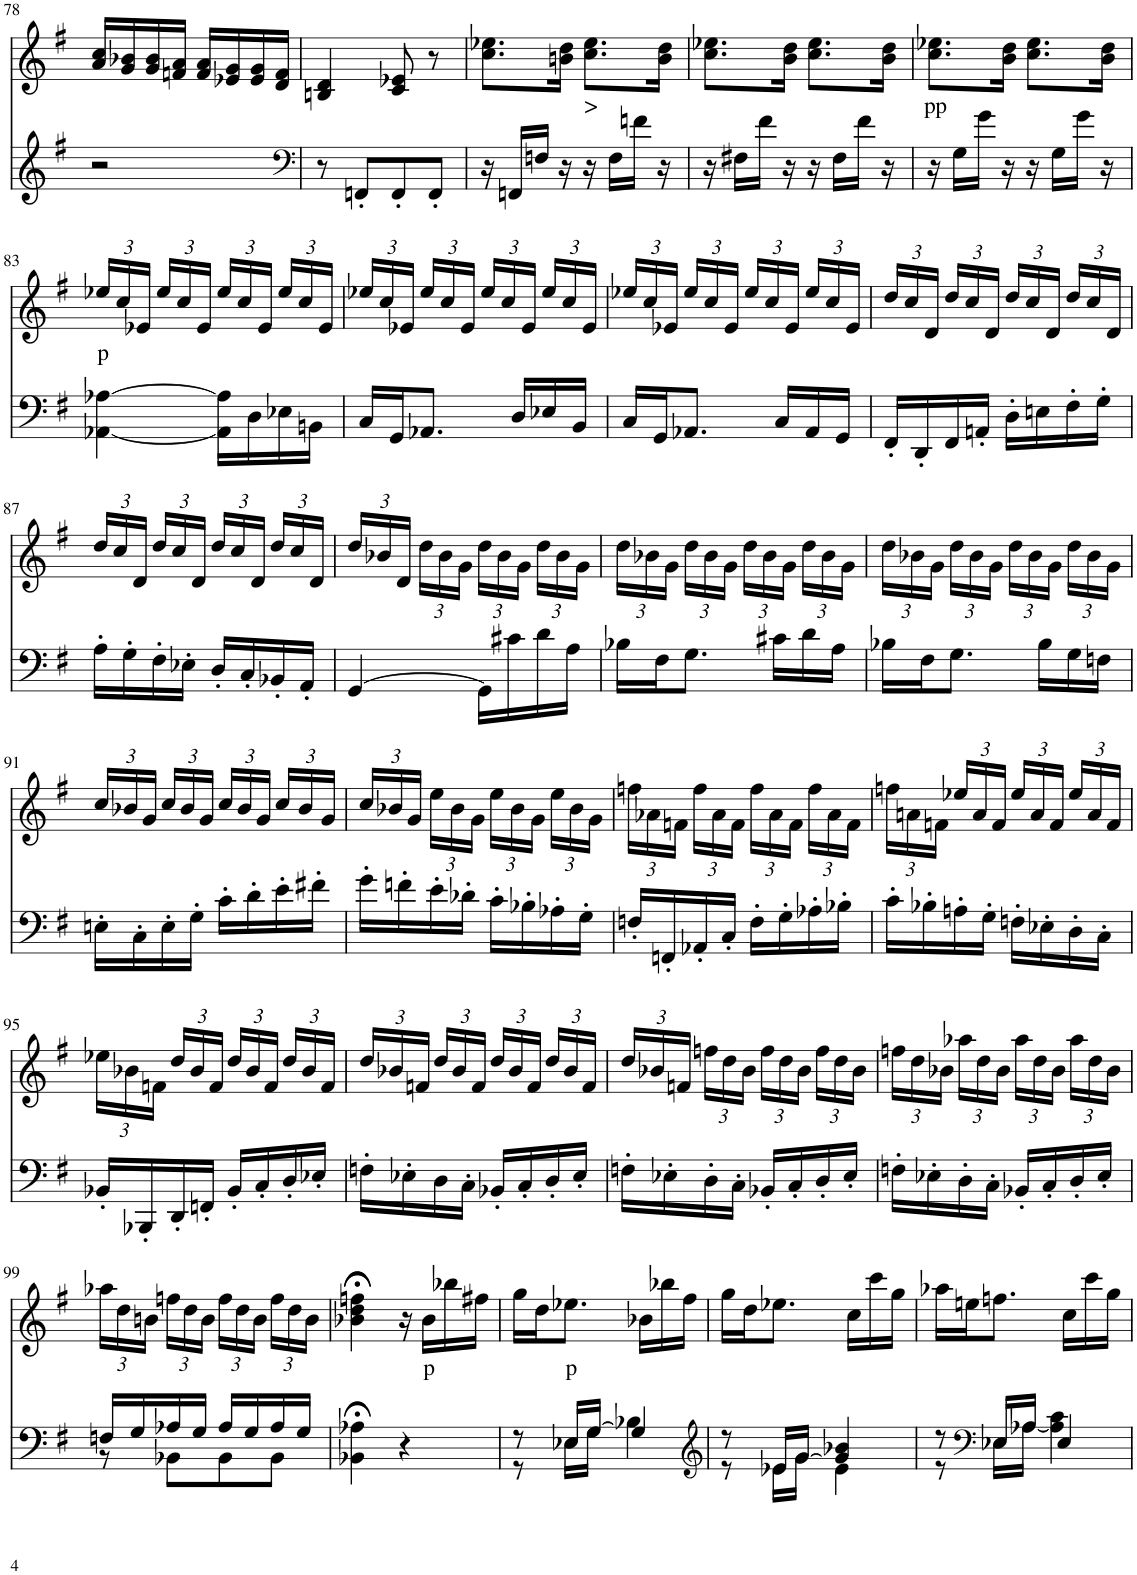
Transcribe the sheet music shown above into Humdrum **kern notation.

**kern	**kern	**text
*part2	*part1	*part1
*staff2	*staff1	*staff1
*I"Piano	*I"Piano	*
*I'Pno	*I'Pno	*
!!LO:PB:g=z
*clefG2	*clefG2	*
*k[f#]	*k[f#]	*
*G:	*G:	*
*M2/4	*M2/4	*
=78	=78	=78
2r	16a/ 16cc/LL	.
.	16g/ 16b-X/	.
.	16g/ 16b-/	.
.	16fn/ 16a/JJ	.
.	16f/ 16a/LL	.
.	16e-X/ 16g/	.
.	16e-/ 16g/	.
.	16d/ 16f/JJ	.
=79	=79	=79
*clefF4	*	*
8r	4Bn/ 4d/	.
8FFn'/L	.	.
8FF'/	8c/ 8e-X/	.
8FF'/J	8r	.
=80	=80	=80
16r	8.cc\ 8.ee-X\L	.
16FFn/LL	.	.
16Fn/JJ	.	.
16r	16bn\ 16dd\Jk	.
!	!	!LO:LY:b
16r	8.cc\ 8.ee-\L	>
16F\LL	.	.
16fn\JJ	.	.
16r	16b\ 16dd\Jk	.
=81	=81	=81
16r	8.cc\ 8.ee-X\L	.
16F#X\LL	.	.
16f#\JJ	.	.
16r	16b\ 16dd\Jk	.
16r	8.cc\ 8.ee-\L	.
16F#\LL	.	.
16f#\JJ	.	.
16r	16b\ 16dd\Jk	.
=82	=82	=82
!	!	!LO:LY:b
16r	8.cc\ 8.ee-X\L	pp
16G\LL	.	.
16g\JJ	.	.
16r	16b\ 16dd\Jk	.
16r	8.cc\ 8.ee-\L	.
16G\LL	.	.
16g\JJ	.	.
16r	16b\ 16dd\Jk	.
!!LO:LB:g=z
=83	=83	=83
*	*Xbrackettup	*
!	!	!LO:LY:b
[4AA-X\ [4A-X\	24ee-X/LL	p
.	24cc/	.
.	24e-X/JJ	.
.	24ee-/LL	.
.	24cc/	.
.	24e-/JJ	.
16AA-\] 16A-\]LL	24ee-/LL	.
.	24cc/	.
16D\	.	.
.	24e-/JJ	.
16E-X\	24ee-/LL	.
.	24cc/	.
16BBn\JJ	.	.
.	24e-/JJ	.
=84	=84	=84
16C/LL	24ee-X/LL	.
.	24cc/	.
16GG/J	.	.
.	24e-X/JJ	.
8.AA-X/J	24ee-/LL	.
.	24cc/	.
.	24e-/JJ	.
.	24ee-/LL	.
.	24cc/	.
16D/LL	.	.
.	24e-/JJ	.
16E-X/	24ee-/LL	.
.	24cc/	.
16BB/JJ	.	.
.	24e-/JJ	.
=85	=85	=85
16C/LL	24ee-X/LL	.
.	24cc/	.
16GG/J	.	.
.	24e-X/JJ	.
8.AA-X/J	24ee-/LL	.
.	24cc/	.
.	24e-/JJ	.
.	24ee-/LL	.
.	24cc/	.
16C/LL	.	.
.	24e-/JJ	.
16AA-/	24ee-/LL	.
.	24cc/	.
16GG/JJ	.	.
.	24e-/JJ	.
=86	=86	=86
16FF#'/LL	24dd/LL	.
.	24cc/	.
16DD'/	.	.
.	24d/JJ	.
16FF#/	24dd/LL	.
.	24cc/	.
16AAn'/JJ	.	.
.	24d/JJ	.
16D'\LL	24dd/LL	.
.	24cc/	.
16En\	.	.
.	24d/JJ	.
16F#'\	24dd/LL	.
.	24cc/	.
16G'\JJ	.	.
.	24d/JJ	.
!!LO:LB:g=z
=87	=87	=87
16A'\LL	24dd/LL	.
.	24cc/	.
16G'\	.	.
.	24d/JJ	.
16F#'\	24dd/LL	.
.	24cc/	.
16E-X'\JJ	.	.
.	24d/JJ	.
16D'/LL	24dd/LL	.
.	24cc/	.
16C'/	.	.
.	24d/JJ	.
16BB-X'/	24dd/LL	.
.	24cc/	.
16AA'/JJ	.	.
.	24d/JJ	.
=88	=88	=88
[4GG/	24dd/LL	.
.	24b-X/	.
.	24d/JJ	.
.	24dd\LL	.
.	24b-\	.
.	24g\JJ	.
16GG\LL]	24dd\LL	.
.	24b-\	.
16c#X\	.	.
.	24g\JJ	.
16d\	24dd\LL	.
.	24b-\	.
16A\JJ	.	.
.	24g\JJ	.
=89	=89	=89
16B-X\LL	24dd\LL	.
.	24b-X\	.
16F#\J	.	.
.	24g\JJ	.
8.G\J	24dd\LL	.
.	24b-\	.
.	24g\JJ	.
.	24dd\LL	.
.	24b-\	.
16c#X\LL	.	.
.	24g\JJ	.
16d\	24dd\LL	.
.	24b-\	.
16A\JJ	.	.
.	24g\JJ	.
=90	=90	=90
16B-X\LL	24dd\LL	.
.	24b-X\	.
16F#\J	.	.
.	24g\JJ	.
8.G\J	24dd\LL	.
.	24b-\	.
.	24g\JJ	.
.	24dd\LL	.
.	24b-\	.
16B-\LL	.	.
.	24g\JJ	.
16G\	24dd\LL	.
.	24b-\	.
16Fn\JJ	.	.
.	24g\JJ	.
!!LO:LB:g=z
=91	=91	=91
16En'\LL	24cc/LL	.
.	24b-X/	.
16C'\	.	.
.	24g/JJ	.
16E'\	24cc/LL	.
.	24b-/	.
16G'\JJ	.	.
.	24g/JJ	.
16c'\LL	24cc/LL	.
.	24b-/	.
16d'\	.	.
.	24g/JJ	.
16e'\	24cc/LL	.
.	24b-/	.
16f#X'\JJ	.	.
.	24g/JJ	.
=92	=92	=92
16g'\LL	24cc/LL	.
.	24b-X/	.
16fn'\	.	.
.	24g/JJ	.
16e'\	24ee\LL	.
.	24b-\	.
16d-X'\JJ	.	.
.	24g\JJ	.
16c'\LL	24ee\LL	.
.	24b-\	.
16B-X'\	.	.
.	24g\JJ	.
16A-X'\	24ee\LL	.
.	24b-\	.
16G'\JJ	.	.
.	24g\JJ	.
=93	=93	=93
16Fn'/LL	24ffn\LL	.
.	24a-X\	.
16FFn'/	.	.
.	24fn\JJ	.
16AA-X'/	24ff\LL	.
.	24a-\	.
16C'/JJ	.	.
.	24f\JJ	.
16F'\LL	24ff\LL	.
.	24a-\	.
16G'\	.	.
.	24f\JJ	.
16A-X'\	24ff\LL	.
.	24a-\	.
16B-X'\JJ	.	.
.	24f\JJ	.
=94	=94	=94
16c'\LL	24ffn\LL	.
.	24an\	.
16B-X'\	.	.
.	24fn\JJ	.
16An'\	24ee-X/LL	.
.	24a/	.
16G'\JJ	.	.
.	24f/JJ	.
16Fn'\LL	24ee-/LL	.
.	24a/	.
16E-X'\	.	.
.	24f/JJ	.
16D'\	24ee-/LL	.
.	24a/	.
16C'\JJ	.	.
.	24f/JJ	.
!!LO:LB:g=z
=95	=95	=95
16BB-X'/LL	24ee-X\LL	.
.	24b-X\	.
16BBB-X'/	.	.
.	24fn\JJ	.
16DD'/	24dd/LL	.
.	24b-/	.
16FFn'/JJ	.	.
.	24f/JJ	.
16BB-'/LL	24dd/LL	.
.	24b-/	.
16C'/	.	.
.	24f/JJ	.
16D'/	24dd/LL	.
.	24b-/	.
16E-X'/JJ	.	.
.	24f/JJ	.
=96	=96	=96
16Fn'\LL	24dd/LL	.
.	24b-X/	.
16E-X'\	.	.
.	24fn/JJ	.
16D\	24dd/LL	.
.	24b-/	.
16C'\JJ	.	.
.	24f/JJ	.
16BB-X'/LL	24dd/LL	.
.	24b-/	.
16C'/	.	.
.	24f/JJ	.
16D'/	24dd/LL	.
.	24b-/	.
16E-'/JJ	.	.
.	24f/JJ	.
=97	=97	=97
16Fn'\LL	24dd/LL	.
.	24b-X/	.
16E-X'\	.	.
.	24fn/JJ	.
16D'\	24ffn\LL	.
.	24dd\	.
16C'\JJ	.	.
.	24b-\JJ	.
16BB-X'/LL	24ff\LL	.
.	24dd\	.
16C'/	.	.
.	24b-\JJ	.
16D'/	24ff\LL	.
.	24dd\	.
16E-'/JJ	.	.
.	24b-\JJ	.
=98	=98	=98
16Fn'\LL	24ffn\LL	.
.	24dd\	.
16E-X'\	.	.
.	24b-X\JJ	.
16D'\	24aa-X\LL	.
.	24dd\	.
16C'\JJ	.	.
.	24b-\JJ	.
16BB-X'/LL	24aa-\LL	.
.	24dd\	.
16C'/	.	.
.	24b-\JJ	.
16D'/	24aa-\LL	.
.	24dd\	.
16E-'/JJ	.	.
.	24b-\JJ	.
!!LO:LB:g=z
=99	=99	=99
*^	*	*
16Fn/LL	8r	24aa-X\LL	.
.	.	24dd\	.
16G/	.	.	.
.	.	24bn\JJ	.
16A-X/	8BB-X\L	24ffn\LL	.
.	.	24dd\	.
16G/JJ	.	.	.
.	.	24b\JJ	.
16A-/LL	8BB-\	24ff\LL	.
.	.	24dd\	.
16G/	.	.	.
.	.	24b\JJ	.
16A-/	8BB-\J	24ff\LL	.
.	.	24dd\	.
16G/JJ	.	.	.
.	.	24b\JJ	.
*v	*v	*	*
=100	=100	=100
4BB-X\;< 4A-X\;<	4b-X\;< 4dd\;< 4ffn\;<	.
4r	16r	.
!	!	!LO:LY:b
.	16b-\LL	p
.	16bb-X\	.
.	16ff#X\JJ	.
=101	=101	=101
*^	*	*
8r	8r	16gg\LL	.
.	.	16dd\J	.
!	!	!	!LO:LY:b
16E-X/LL	16E-\LL	8.ee-X\J	p
[16G/JJ	16G\JJ	.	.
4G/]	4B-X\	.	.
.	.	16b-X\LL	.
.	.	16bb-X\	.
.	.	16ff#\JJ	.
=102	=102	=102	=102
*clefG2	*	*	*
8r	8r	16gg\LL	.
.	.	16dd\J	.
16e-X/LL	16e-\LL	8.ee-X\J	.
[16g/JJ	16g\JJ	.	.
4g/] 4b-X/	4e-\	.	.
.	.	16cc\LL	.
.	.	16ccc\	.
.	.	16gg\JJ	.
=103	=103	=103	=103
8r	8r	16aa-X\LL	.
.	.	16een\J	.
*clefF4	*	*	*
16E-X/LL	16E-\LL	8.ffn\J	.
16A-X/JJ	[16A-\JJ	.	.
4E-/	4A-\] 4c\	.	.
.	.	16cc\LL	.
.	.	16ccc\	.
.	.	16gg\JJ	.
*v	*v	*	*
=	=	=
*-	*-	*-
